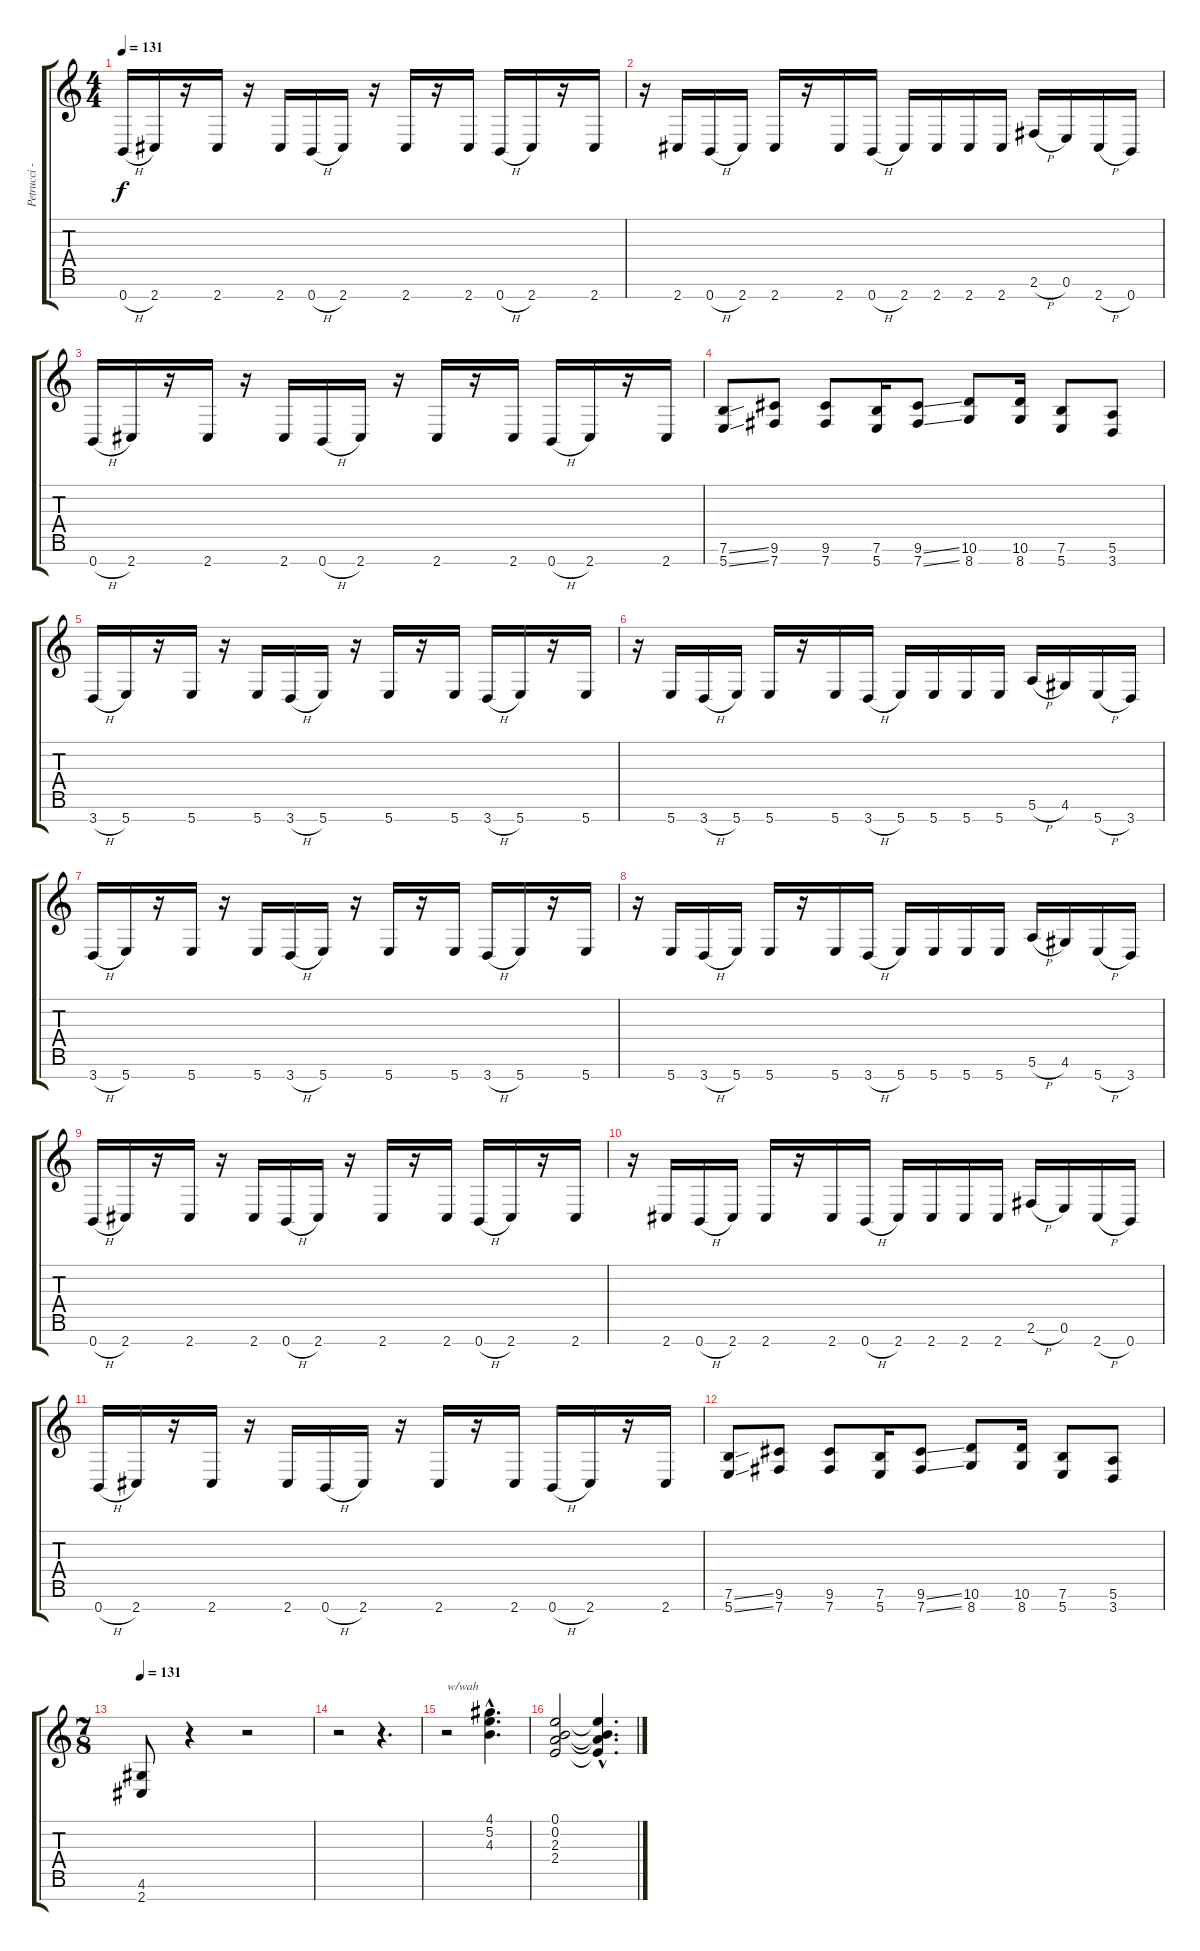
\track ("Petrucci - Distortion 7st." "Petrucci -") {instrument overdrivenguitar}
\staff {score tabs}
\tuning (E4 B3 G3 D3 A2 E2 B1) {hide}
\ts (4 4)
\tempo 131
\clef g2
\ks c
0.7{h}.16{dy f} 2.7.16 r.16 2.7.16 r.16 2.7.16 0.7{h}.16 2.7.16 r.16 2.7.16 r.16 2.7.16 0.7{h}.16 2.7.16 r.16 2.7.16 |
r.16 2.7.16 0.7{h}.16 2.7.16 2.7.16 r.16 2.7.16 0.7{h}.16 2.7.16 2.7.16 2.7.16 2.7.16 2.6{h}.16 0.6.16 2.7{h}.16 0.7.16 |
0.7{h}.16 2.7.16 r.16 2.7.16 r.16 2.7.16 0.7{h}.16 2.7.16 r.16 2.7.16 r.16 2.7.16 0.7{h}.16 2.7.16 r.16 2.7.16 |
(7.6{ss} 5.7{ss}).8 (9.6 7.7).8 (9.6 7.7).8 (7.6 5.7).16 (9.6{ss} 7.7{ss}).8 (10.6 8.7).8 (10.6 8.7).16 (7.6 5.7).8 (5.6 3.7).8 |
3.7{h}.16 5.7.16 r.16 5.7.16 r.16 5.7.16 3.7{h}.16 5.7.16 r.16 5.7.16 r.16 5.7.16 3.7{h}.16 5.7.16 r.16 5.7.16 |
r.16 5.7.16 3.7{h}.16 5.7.16 5.7.16 r.16 5.7.16 3.7{h}.16 5.7.16 5.7.16 5.7.16 5.7.16 5.6{h}.16 4.6.16 5.7{h}.16 3.7.16 |
3.7{h}.16 5.7.16 r.16 5.7.16 r.16 5.7.16 3.7{h}.16 5.7.16 r.16 5.7.16 r.16 5.7.16 3.7{h}.16 5.7.16 r.16 5.7.16 |
r.16 5.7.16 3.7{h}.16 5.7.16 5.7.16 r.16 5.7.16 3.7{h}.16 5.7.16 5.7.16 5.7.16 5.7.16 5.6{h}.16 4.6.16 5.7{h}.16 3.7.16 |
0.7{h}.16 2.7.16 r.16 2.7.16 r.16 2.7.16 0.7{h}.16 2.7.16 r.16 2.7.16 r.16 2.7.16 0.7{h}.16 2.7.16 r.16 2.7.16 |
r.16 2.7.16 0.7{h}.16 2.7.16 2.7.16 r.16 2.7.16 0.7{h}.16 2.7.16 2.7.16 2.7.16 2.7.16 2.6{h}.16 0.6.16 2.7{h}.16 0.7.16 |
0.7{h}.16 2.7.16 r.16 2.7.16 r.16 2.7.16 0.7{h}.16 2.7.16 r.16 2.7.16 r.16 2.7.16 0.7{h}.16 2.7.16 r.16 2.7.16 |
(7.6{ss} 5.7{ss}).8 (9.6 7.7).8 (9.6 7.7).8 (7.6 5.7).16 (9.6{ss} 7.7{ss}).8 (10.6 8.7).8 (10.6 8.7).16 (7.6 5.7).8 (5.6 3.7).8 |
\ts (7 8)
\tempo 131
(4.6 2.7).8 r.4 r.2 |
r.2 r.4{d} |
r.2{txt "w/wah"} (4.1{hac} 5.2{hac} 4.3{hac}).4{d} |
(0.1 0.2 2.3 2.4).2 (0.1{hac t} 0.2{hac t} 2.3{hac t} 2.4{hac t}).4{d}
